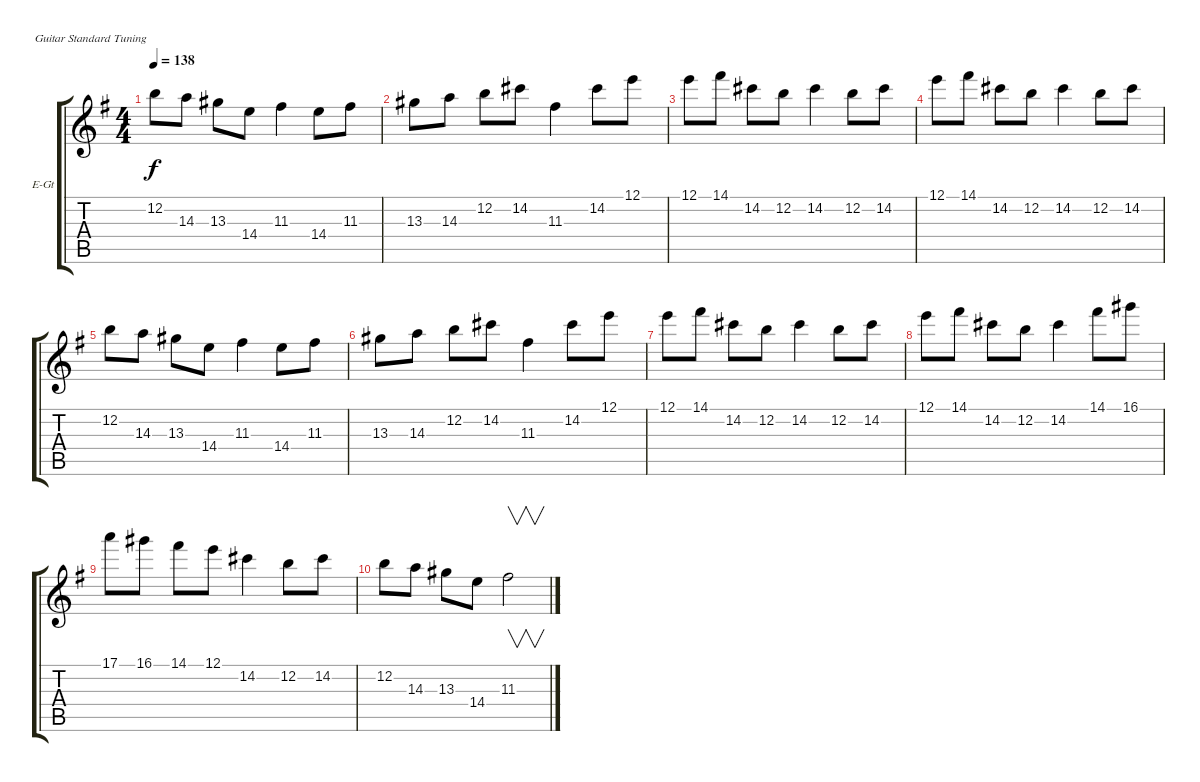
\bracketExtendMode groupsimilarinstruments
\firstSystemTrackNameOrientation horizontal
\otherSystemsTrackNameOrientation horizontal
\track ("Electric Guitar" "E-Gt") {instrument distortionguitar}
\staff {score tabs}
\tuning (E4 B3 G3 D3 A2 E2)
\ts (4 4)
\tempo 138
\clef g2
\scale
0.333333
\ks g
12.2.8{dy f} 14.3.8 13.3.8 14.4.8 11.3.4 14.4.8 11.3.8 |
\scale
0.333333 13.3.8 14.3.8 12.2.8 14.2.8 11.3.4 14.2.8 12.1.8 |
12.1.8 14.1.8 14.2.8 12.2.8 14.2.4 12.2.8 14.2.8 |
12.1.8 14.1.8 14.2.8 12.2.8 14.2.4 12.2.8 14.2.8 |
12.2.8 14.3.8 13.3.8 14.4.8 11.3.4 14.4.8 11.3.8 |
13.3.8 14.3.8 12.2.8 14.2.8 11.3.4 14.2.8 12.1.8 |
12.1.8 14.1.8 14.2.8 12.2.8 14.2.4 12.2.8 14.2.8 |
12.1.8 14.1.8 14.2.8 12.2.8 14.2.4 14.1.8 16.1.8 |
17.1.8 16.1.8 14.1.8 12.1.8 14.2.4 12.2.8 14.2.8 |
12.2.8 14.3.8 13.3.8 14.4.8 11.3.2{v}
